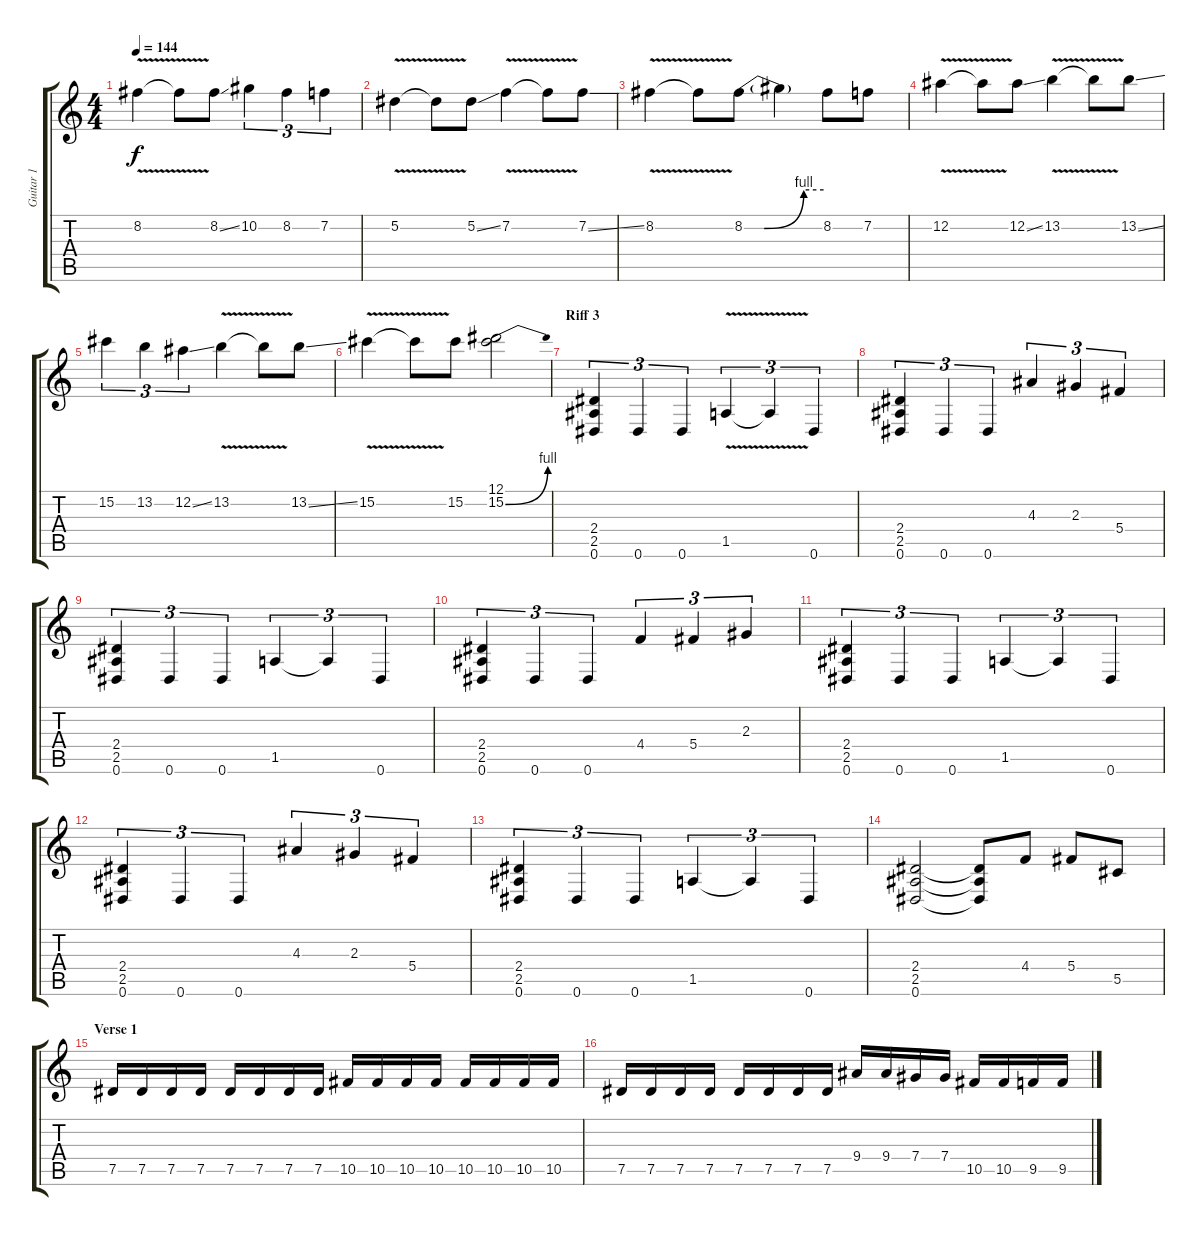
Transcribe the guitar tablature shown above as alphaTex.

\track ("Guitar 1" "Guitar 1") {instrument distortionguitar}
\staff {score tabs}
\tuning (Eb4 Bb3 Gb3 Db3 Ab2 Eb2) {hide}
\ts (4 4)
\tempo 144
\clef g2
\ks c
8.2{v}.4{dy f} 8.2{t}.8 8.2{ss}.8 10.2.4{tu (3 2)} 8.2.4{tu (3 2)} 7.2.4{tu (3 2)} |
5.2{v}.4 5.2{t}.8 5.2{ss}.8 7.2{v}.4 7.2{t}.8 7.2{ss}.8 |
8.2{v}.4 8.2{t}.8 8.2{be (custom 0 0 15 0 45 4 60 4)}.8 8.2{t}.4 8.2.8 7.2.8 |
12.2{v}.4 12.2{t}.8 12.2{ss}.8 13.2{v}.4 13.2{t}.8 13.2{ss}.8 |
15.2.4{tu (3 2)} 13.2.4{tu (3 2)} 12.2{ss}.4{tu (3 2)} 13.2{v}.4 13.2{t}.8 13.2{ss}.8 |
15.2{v}.4 15.2{t}.8 15.2.8 (12.1 15.2{be (bend 0 0 60 4)}).2 |
\section ("" "Riff 3")
(2.4 2.5 0.6).4{tu (3 2)} 0.6.4{tu (3 2)} 0.6.4{tu (3 2)} 1.5{v}.4{tu (3 2)} 1.5{t}.4{tu (3 2)} 0.6.4{tu (3 2)} |
(2.4 2.5 0.6).4{tu (3 2)} 0.6.4{tu (3 2)} 0.6.4{tu (3 2)} 4.3.4{tu (3 2)} 2.3.4{tu (3 2)} 5.4.4{tu (3 2)} |
(2.4 2.5 0.6).4{tu (3 2)} 0.6.4{tu (3 2)} 0.6.4{tu (3 2)} 1.5.4{tu (3 2)} 1.5{t}.4{tu (3 2)} 0.6.4{tu (3 2)} |
(2.4 2.5 0.6).4{tu (3 2)} 0.6.4{tu (3 2)} 0.6.4{tu (3 2)} 4.4.4{tu (3 2)} 5.4.4{tu (3 2)} 2.3.4{tu (3 2)} |
(2.4 2.5 0.6).4{tu (3 2)} 0.6.4{tu (3 2)} 0.6.4{tu (3 2)} 1.5.4{tu (3 2)} 1.5{t}.4{tu (3 2)} 0.6.4{tu (3 2)} |
(2.4 2.5 0.6).4{tu (3 2)} 0.6.4{tu (3 2)} 0.6.4{tu (3 2)} 4.3.4{tu (3 2)} 2.3.4{tu (3 2)} 5.4.4{tu (3 2)} |
(2.4 2.5 0.6).4{tu (3 2)} 0.6.4{tu (3 2)} 0.6.4{tu (3 2)} 1.5.4{tu (3 2)} 1.5{t}.4{tu (3 2)} 0.6.4{tu (3 2)} |
(2.4 2.5 0.6).2 (2.4{t} 2.5{t} 0.6{t}).8 4.4.8 5.4.8 5.5.8 |
\section ("" "Verse 1")
7.5.16 7.5.16 7.5.16 7.5.16 7.5.16 7.5.16 7.5.16 7.5.16 10.5.16 10.5.16 10.5.16 10.5.16 10.5.16 10.5.16 10.5.16 10.5.16 |
7.5.16 7.5.16 7.5.16 7.5.16 7.5.16 7.5.16 7.5.16 7.5.16 9.4.16 9.4.16 7.4.16 7.4.16 10.5.16 10.5.16 9.5.16 9.5.16
